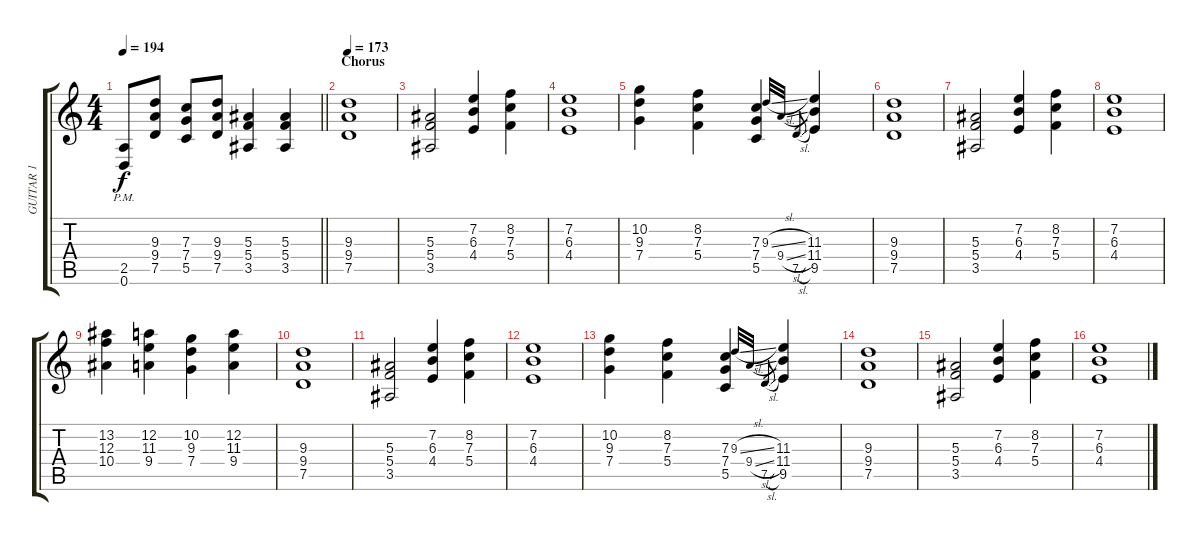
\track ("GUITAR 1" "GUITAR 1") {instrument overdrivenguitar}
\staff {score tabs}
\tuning (D4 A3 F3 C3 G2 D2) {hide}
\ts (4 4)
\tempo 194
\clef g2
\barLineRight lightlight
\ks c
(2.5{pm} 0.6{pm}).8{dy f} (9.3 9.4 7.5).8 (7.3 7.4 5.5).8 (9.3 9.4 7.5).8 (5.3 5.4 3.5).4 (5.3 5.4 3.5).4 |
\section ("" "Chorus")
\tempo 173
(9.3 9.4 7.5).1 |
(5.3 5.4 3.5).2 (7.2 6.3 4.4).4 (8.2 7.3 5.4).4 |
(7.2 6.3 4.4).1 |
(10.2 9.3 7.4).4 (8.2 7.3 5.4).4 (7.3 7.4 5.5).4 9.3{sl}.32{gr onbeat} 9.4{sl}.32{gr onbeat} 7.5{sl}.32{gr} (11.3 11.4 9.5).4 |
(9.3 9.4 7.5).1 |
(5.3 5.4 3.5).2 (7.2 6.3 4.4).4 (8.2 7.3 5.4).4 |
(7.2 6.3 4.4).1 |
(13.2 12.3 10.4).4 (12.2 11.3 9.4).4 (10.2 9.3 7.4).4 (12.2 11.3 9.4).4 |
(9.3 9.4 7.5).1 |
(5.3 5.4 3.5).2 (7.2 6.3 4.4).4 (8.2 7.3 5.4).4 |
(7.2 6.3 4.4).1 |
(10.2 9.3 7.4).4 (8.2 7.3 5.4).4 (7.3 7.4 5.5).4 9.3{sl}.32{gr onbeat} 9.4{sl}.32{gr onbeat} 7.5{sl}.32{gr} (11.3 11.4 9.5).4 |
(9.3 9.4 7.5).1 |
(5.3 5.4 3.5).2 (7.2 6.3 4.4).4 (8.2 7.3 5.4).4 |
(7.2 6.3 4.4).1
